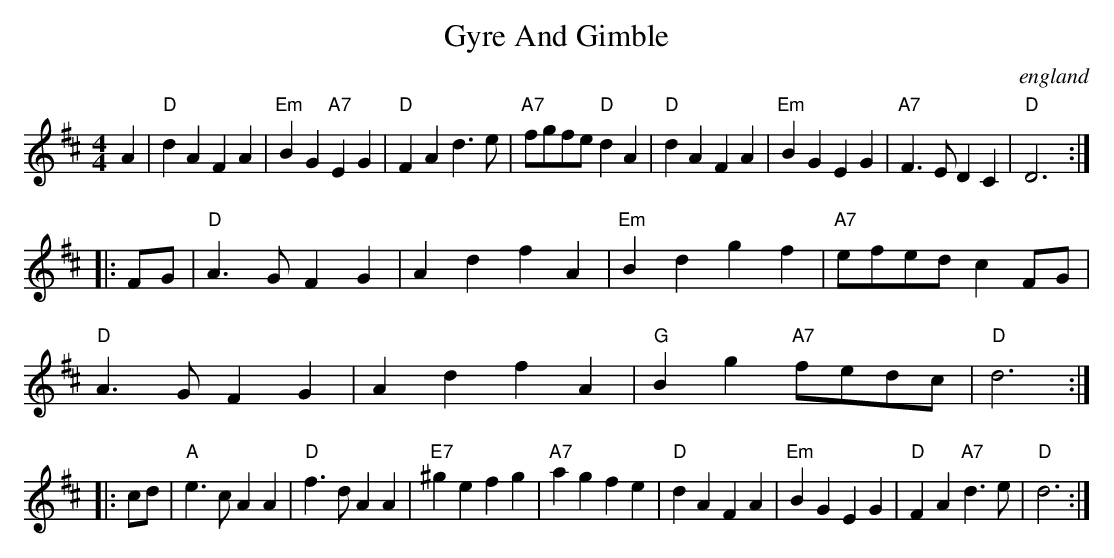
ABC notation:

X:1
T:Gyre And Gimble
O:england
M:4/4
L:1/4
K:D
A|"D"dA FA|"Em"BG "A7"EG|"D"FA d3/2e/2|"A7"f/2g/2f/2e/2 "D"dA|"D"dA FA|\
"Em"BG EG|"A7"F3/2E/2 DC|"D"D3::
F/2G/2|"D"A3/2G/2 FG|Ad fA|"Em"Bd gf|"A7"e/2f/2e/2d/2 cF/2G/2|
"D"A3/2G/2 FG|Ad fA|"G"Bg "A7"f/2e/2d/2c/2|"D"d3::
c/2d/2|"A"e3/2c/2 AA|"D"f3/2d/2 AA|"E7"^ge fg|"A7"ag fe|"D"dA FA|"Em"BG EG|\
"D"FA "A7"d3/2e/2|"D"d3:|
